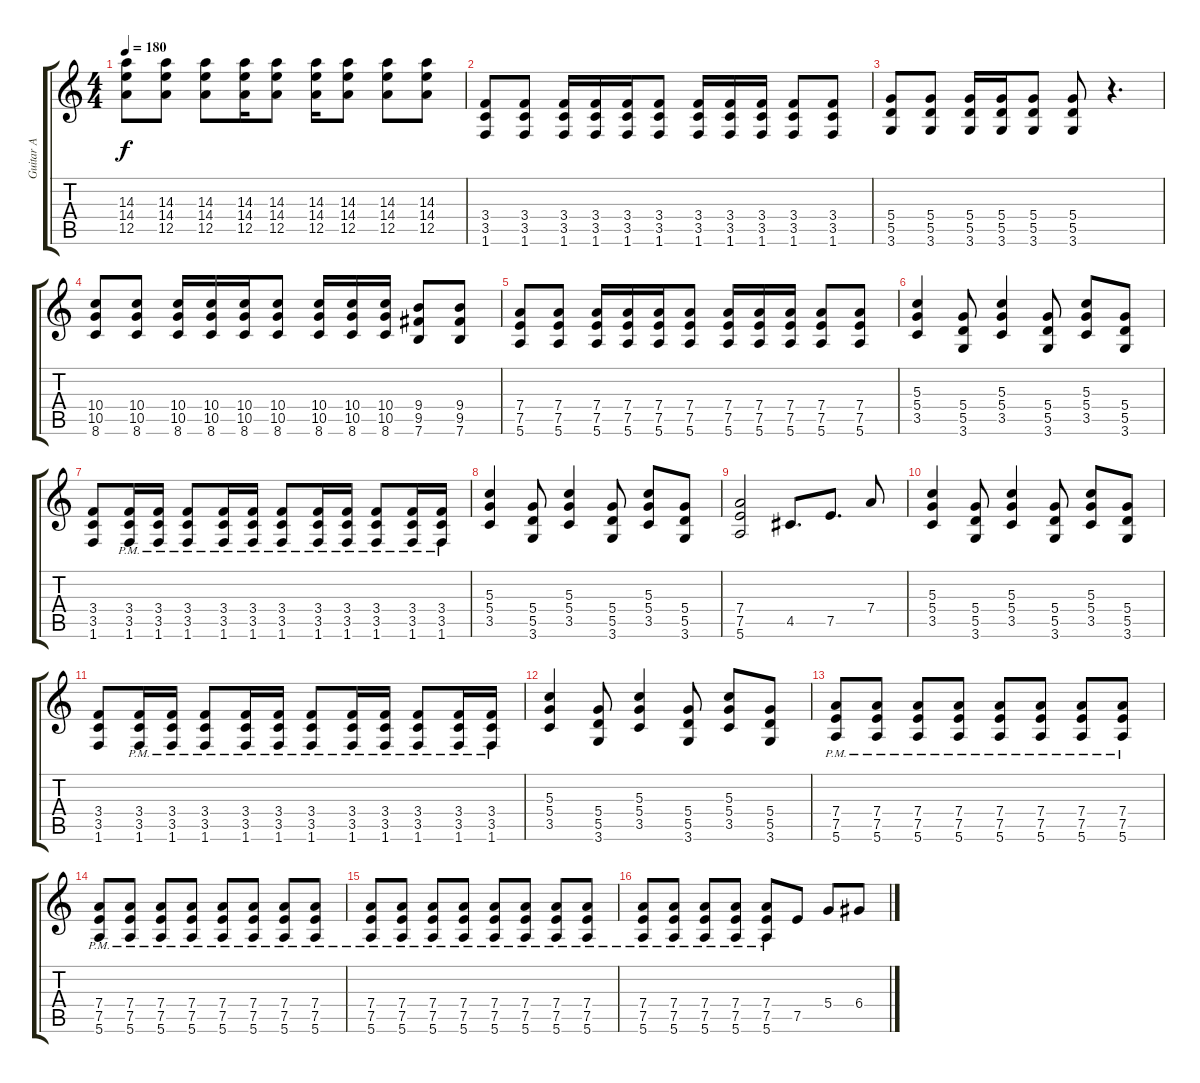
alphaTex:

\track ("Guitar A" "Guitar A") {instrument distortionguitar}
\staff {score tabs}
\tuning (E4 B3 G3 D3 A2 E2) {hide}
\ts (4 4)
\tempo 180
\clef g2
\ks c
(14.3 14.4 12.5).8{dy f} (14.3 14.4 12.5).8 (14.3 14.4 12.5).8 (14.3 14.4 12.5).16 (14.3 14.4 12.5).8 (14.3 14.4 12.5).16 (14.3 14.4 12.5).8 (14.3 14.4 12.5).8 (14.3 14.4 12.5).8 |
(3.4 3.5 1.6).8 (3.4 3.5 1.6).8 (3.4 3.5 1.6).16 (3.4 3.5 1.6).16 (3.4 3.5 1.6).16 (3.4 3.5 1.6).8 (3.4 3.5 1.6).16 (3.4 3.5 1.6).16 (3.4 3.5 1.6).16 (3.4 3.5 1.6).8 (3.4 3.5 1.6).8 |
(5.4 5.5 3.6).8 (5.4 5.5 3.6).8 (5.4 5.5 3.6).16 (5.4 5.5 3.6).16 (5.4 5.5 3.6).8 (5.4 5.5 3.6).8 r.4{d} |
(10.4 10.5 8.6).8 (10.4 10.5 8.6).8 (10.4 10.5 8.6).16 (10.4 10.5 8.6).16 (10.4 10.5 8.6).16 (10.4 10.5 8.6).8 (10.4 10.5 8.6).16 (10.4 10.5 8.6).16 (10.4 10.5 8.6).16 (9.4 9.5 7.6).8 (9.4 9.5 7.6).8 |
(7.4 7.5 5.6).8 (7.4 7.5 5.6).8 (7.4 7.5 5.6).16 (7.4 7.5 5.6).16 (7.4 7.5 5.6).16 (7.4 7.5 5.6).8 (7.4 7.5 5.6).16 (7.4 7.5 5.6).16 (7.4 7.5 5.6).16 (7.4 7.5 5.6).8 (7.4 7.5 5.6).8 |
(5.3 5.4 3.5).4 (5.4 5.5 3.6).8 (5.3 5.4 3.5).4 (5.4 5.5 3.6).8 (5.3 5.4 3.5).8 (5.4 5.5 3.6).8 |
(3.4 3.5 1.6).8 (3.4{pm} 3.5{pm} 1.6).16 (3.4{pm} 3.5{pm} 1.6).16 (3.4{pm} 3.5{pm} 1.6).8 (3.4{pm} 3.5{pm} 1.6).16 (3.4{pm} 3.5{pm} 1.6).16 (3.4{pm} 3.5{pm} 1.6).8 (3.4{pm} 3.5{pm} 1.6).16 (3.4{pm} 3.5{pm} 1.6).16 (3.4{pm} 3.5{pm} 1.6).8 (3.4{pm} 3.5{pm} 1.6).16 (3.4{pm} 3.5{pm} 1.6).16 |
(5.3 5.4 3.5).4 (5.4 5.5 3.6).8 (5.3 5.4 3.5).4 (5.4 5.5 3.6).8 (5.3 5.4 3.5).8 (5.4 5.5 3.6).8 |
(7.4 7.5 5.6).2 4.5.8{d} 7.5.8{d} 7.4.8 |
(5.3 5.4 3.5).4 (5.4 5.5 3.6).8 (5.3 5.4 3.5).4 (5.4 5.5 3.6).8 (5.3 5.4 3.5).8 (5.4 5.5 3.6).8 |
(3.4 3.5 1.6).8 (3.4{pm} 3.5{pm} 1.6).16 (3.4{pm} 3.5{pm} 1.6).16 (3.4{pm} 3.5{pm} 1.6).8 (3.4{pm} 3.5{pm} 1.6).16 (3.4{pm} 3.5{pm} 1.6).16 (3.4{pm} 3.5{pm} 1.6).8 (3.4{pm} 3.5{pm} 1.6).16 (3.4{pm} 3.5{pm} 1.6).16 (3.4{pm} 3.5{pm} 1.6).8 (3.4{pm} 3.5{pm} 1.6).16 (3.4{pm} 3.5{pm} 1.6).16 |
(5.3 5.4 3.5).4 (5.4 5.5 3.6).8 (5.3 5.4 3.5).4 (5.4 5.5 3.6).8 (5.3 5.4 3.5).8 (5.4 5.5 3.6).8 |
(7.4{pm} 7.5{pm} 5.6{pm}).8 (7.4{pm} 7.5{pm} 5.6{pm}).8 (7.4{pm} 7.5{pm} 5.6{pm}).8 (7.4{pm} 7.5{pm} 5.6{pm}).8 (7.4{pm} 7.5{pm} 5.6{pm}).8 (7.4{pm} 7.5{pm} 5.6{pm}).8 (7.4{pm} 7.5{pm} 5.6{pm}).8 (7.4{pm} 7.5{pm} 5.6{pm}).8 |
(7.4{pm} 7.5{pm} 5.6{pm}).8 (7.4{pm} 7.5{pm} 5.6{pm}).8 (7.4{pm} 7.5{pm} 5.6{pm}).8 (7.4{pm} 7.5{pm} 5.6{pm}).8 (7.4{pm} 7.5{pm} 5.6{pm}).8 (7.4{pm} 7.5{pm} 5.6{pm}).8 (7.4{pm} 7.5{pm} 5.6{pm}).8 (7.4{pm} 7.5{pm} 5.6{pm}).8 |
(7.4{pm} 7.5{pm} 5.6{pm}).8 (7.4{pm} 7.5{pm} 5.6{pm}).8 (7.4{pm} 7.5{pm} 5.6{pm}).8 (7.4{pm} 7.5{pm} 5.6{pm}).8 (7.4{pm} 7.5{pm} 5.6{pm}).8 (7.4{pm} 7.5{pm} 5.6{pm}).8 (7.4{pm} 7.5{pm} 5.6{pm}).8 (7.4{pm} 7.5{pm} 5.6{pm}).8 |
(7.4{pm} 7.5{pm} 5.6{pm}).8 (7.4{pm} 7.5{pm} 5.6{pm}).8 (7.4{pm} 7.5{pm} 5.6{pm}).8 (7.4{pm} 7.5{pm} 5.6{pm}).8 (7.4{pm} 7.5{pm} 5.6{pm}).8 7.5.8 5.4.8 6.4.8
